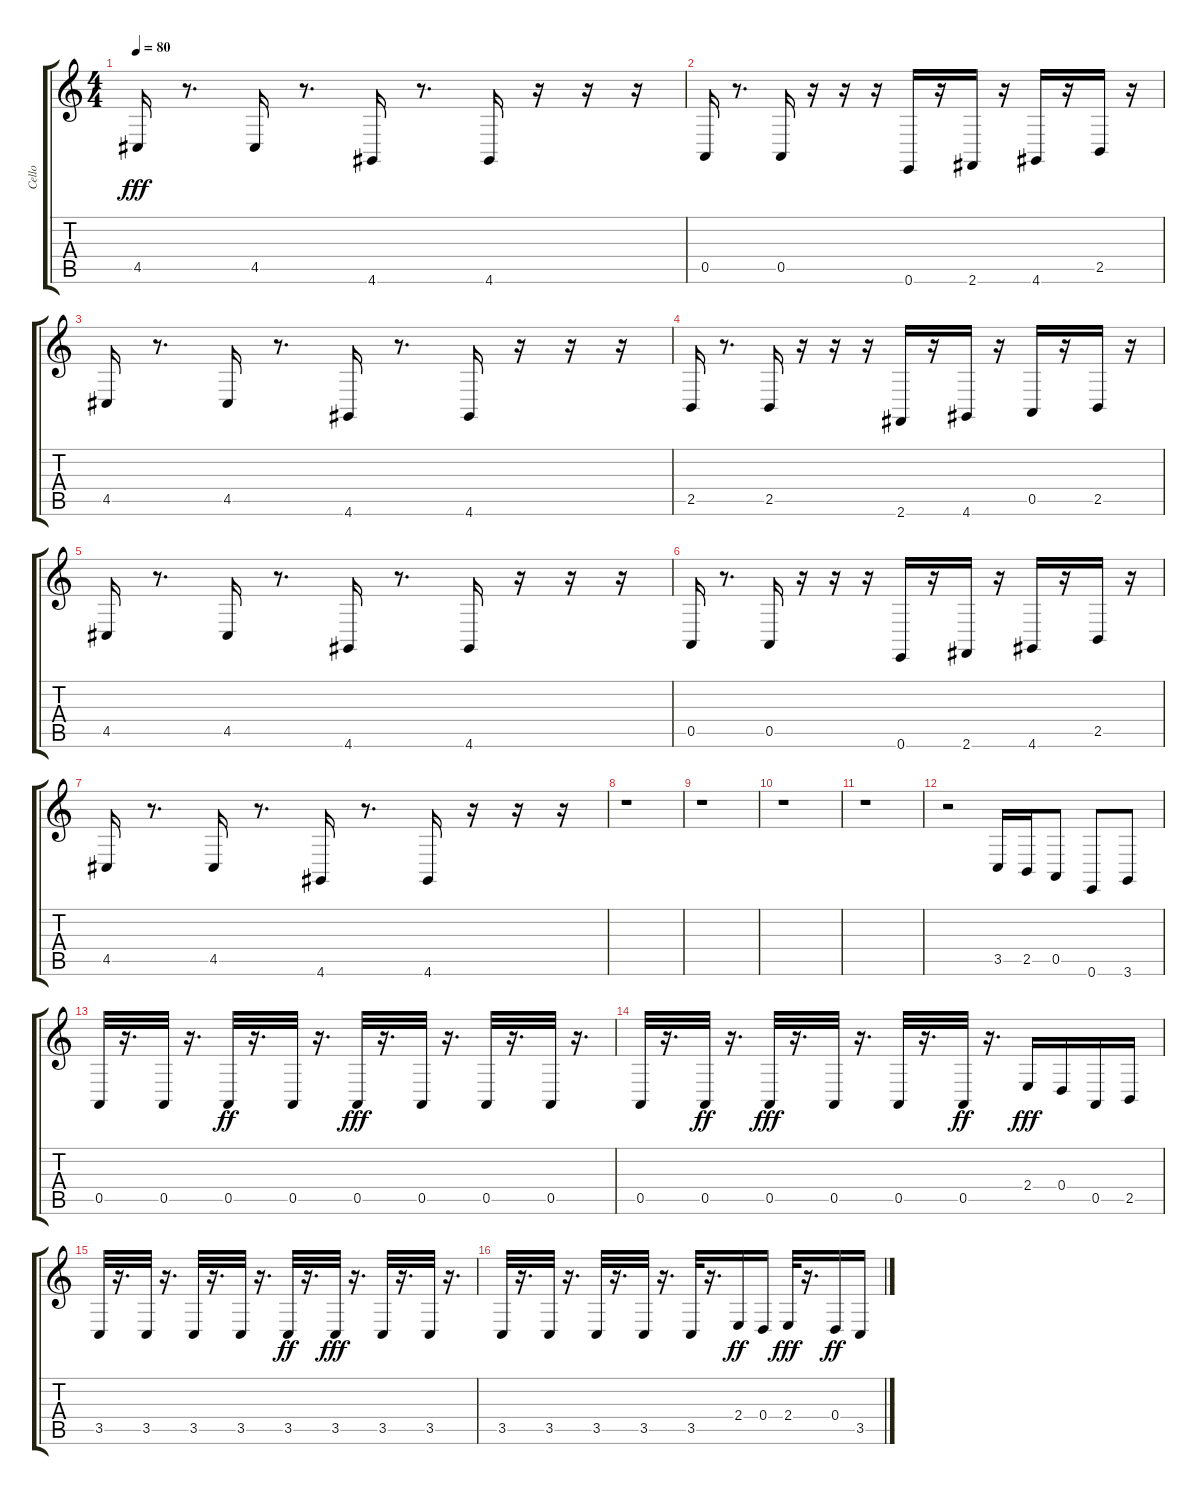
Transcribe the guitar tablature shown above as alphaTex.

\track ("Cello" "Cello") {instrument cello}
\staff {score tabs}
\tuning (E4 B3 G3 D3 A2 E2) {hide}
\ts (4 4)
\tempo 80
\clef g2
\ks c
4.5.16{dy fff} r.8{d} 4.5.16 r.8{d} 4.6.16 r.8{d} 4.6.16 r.16 r.16 r.16 |
0.5.16 r.8{d} 0.5.16 r.16 r.16 r.16 0.6.16 r.16 2.6.16 r.16 4.6.16 r.16 2.5.16 r.16 |
4.5.16 r.8{d} 4.5.16 r.8{d} 4.6.16 r.8{d} 4.6.16 r.16 r.16 r.16 |
2.5.16 r.8{d} 2.5.16 r.16 r.16 r.16 2.6.16 r.16 4.6.16 r.16 0.5.16 r.16 2.5.16 r.16 |
4.5.16 r.8{d} 4.5.16 r.8{d} 4.6.16 r.8{d} 4.6.16 r.16 r.16 r.16 |
0.5.16 r.8{d} 0.5.16 r.16 r.16 r.16 0.6.16 r.16 2.6.16 r.16 4.6.16 r.16 2.5.16 r.16 |
4.5.16 r.8{d} 4.5.16 r.8{d} 4.6.16 r.8{d} 4.6.16 r.16 r.16 r.16 |
r.1 |
r.1 |
r.1 |
r.1 |
r.2 3.5.16 2.5.16 0.5.8 0.6.8 3.6.8 |
0.5.32 r.16{d} 0.5.32 r.16{d} 0.5.32{dy ff} r.16{d} 0.5.32 r.16{d} 0.5.32{dy fff} r.16{d} 0.5.32 r.16{d} 0.5.32 r.16{d} 0.5.32 r.16{d} |
0.5.32 r.16{d} 0.5.32{dy ff} r.16{d} 0.5.32{dy fff} r.16{d} 0.5.32 r.16{d} 0.5.32 r.16{d} 0.5.32{dy ff} r.16{d} 2.4.16{dy fff} 0.4.16 0.5.16 2.5.16 |
3.5.32 r.16{d} 3.5.32 r.16{d} 3.5.32 r.16{d} 3.5.32 r.16{d} 3.5.32{dy ff} r.16{d} 3.5.32{dy fff} r.16{d} 3.5.32 r.16{d} 3.5.32 r.16{d} |
3.5.32 r.16{d} 3.5.32 r.16{d} 3.5.32 r.16{d} 3.5.32 r.16{d} 3.5.32 r.16{d} 2.4.16{dy ff} 0.4.16 2.4.32{dy fff} r.16{d} 0.4.16{dy ff} 3.5.16
